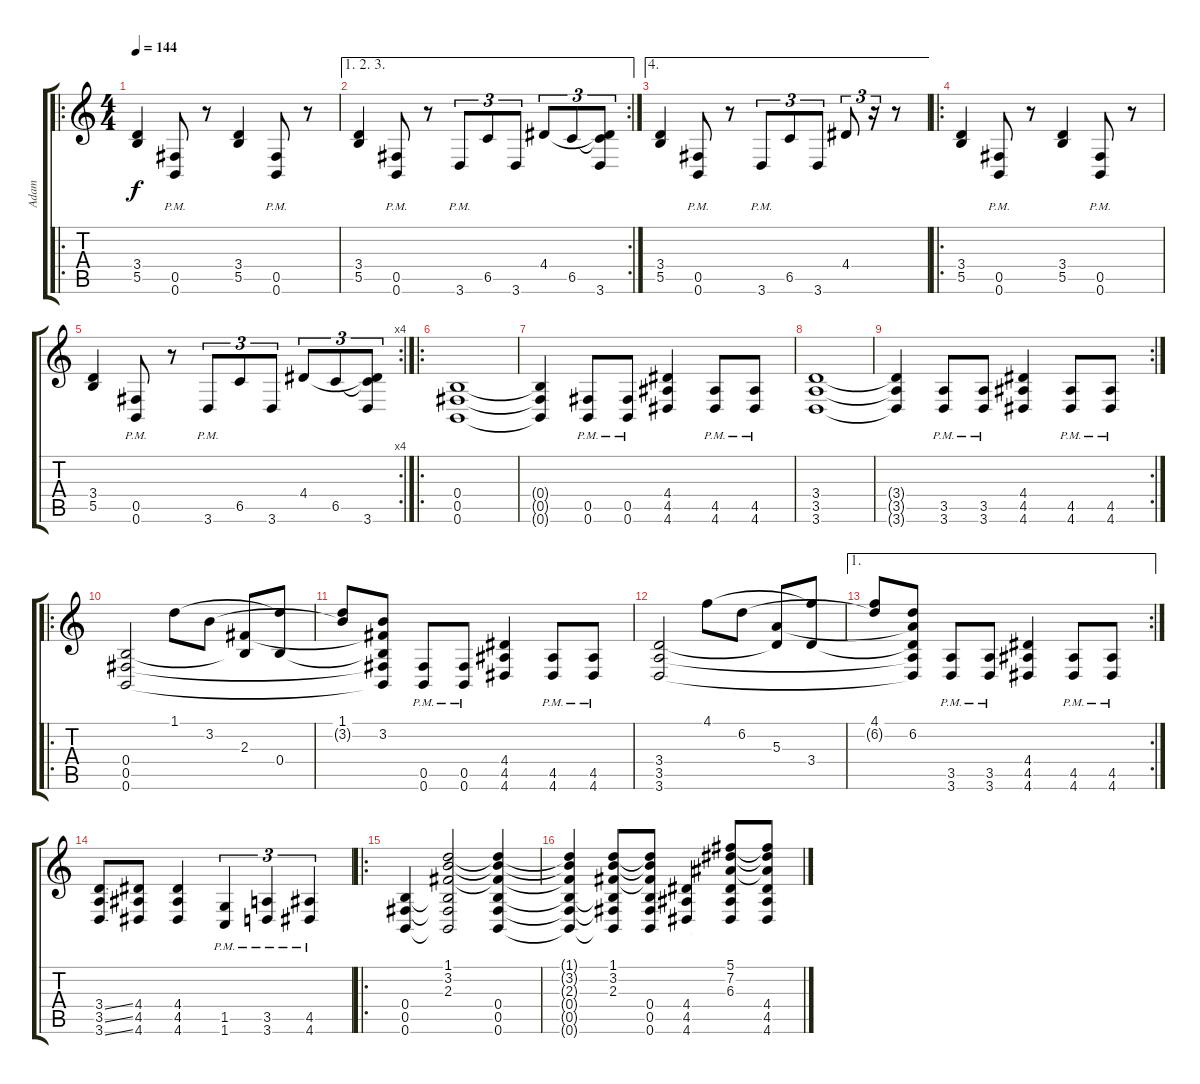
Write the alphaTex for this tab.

\track ("Adam" "Adam") {instrument distortionguitar}
\staff {score tabs}
\tuning (Db4 Ab3 E3 B2 Gb2 B1) {hide}
\ro
\ts (4 4)
\tempo 144
\clef g2
\ks c
(3.4 5.5).4{dy f} (0.5{pm} 0.6{pm}).8 r.8 (3.4 5.5).4 (0.5{pm} 0.6{pm}).8 r.8 |
\ae (1 2 3)
\rc 2
(3.4 5.5).4 (0.5{pm} 0.6{pm}).8 r.8 3.6{pm}.8{tu (3 2)} 6.5.8{tu (3 2)} 3.6.8{tu (3 2)} 4.4.8{tu (3 2)} 6.5.8{tu (3 2)} (4.4{t} 6.5{t} 3.6).8{tu (3 2)} |
\ae 4
(3.4 5.5).4 (0.5{pm} 0.6{pm}).8 r.8 3.6{pm}.8{tu (3 2)} 6.5.8{tu (3 2)} 3.6.8{tu (3 2)} 4.4.8{tu (3 2)} r.16{tu (3 2)} r.8 |
\ro
(3.4 5.5).4 (0.5{pm} 0.6{pm}).8 r.8 (3.4 5.5).4 (0.5{pm} 0.6{pm}).8 r.8 |
\rc 4
(3.4 5.5).4 (0.5{pm} 0.6{pm}).8 r.8 3.6{pm}.8{tu (3 2)} 6.5.8{tu (3 2)} 3.6.8{tu (3 2)} 4.4.8{tu (3 2)} 6.5.8{tu (3 2)} (4.4{t} 6.5{t} 3.6).8{tu (3 2)} |
\ro
(0.4 0.5 0.6).1 |
(0.4{t} 0.5{t} 0.6{t}).4 (0.5{pm} 0.6{pm}).8 (0.5{pm} 0.6{pm}).8 (4.4 4.5 4.6).4 (4.5{pm} 4.6{pm}).8 (4.5{pm} 4.6{pm}).8 |
(3.4 3.5 3.6).1 |
\rc 2
(3.4{t} 3.5{t} 3.6{t}).4 (3.5{pm} 3.6{pm}).8 (3.5{pm} 3.6{pm}).8 (4.4 4.5 4.6).4 (4.5{pm} 4.6{pm}).8 (4.5{pm} 4.6{pm}).8 |
\ro
(0.4 0.5 0.6).2 1.1.8 3.2.8 (2.3 0.4{t}).8 (1.1{t} 0.4).8 |
(1.1 3.2{t}).8 (3.2 2.3{t} 0.4{t} 0.5{t} 0.6{t}).8 (0.5{pm} 0.6{pm}).8 (0.5{pm} 0.6{pm}).8 (4.4 4.5 4.6).4 (4.5{pm} 4.6{pm}).8 (4.5{pm} 4.6{pm}).8 |
(3.4 3.5 3.6).2 4.1.8 6.2.8 (5.3 3.4{t}).8 (4.1{t} 3.4).8 |
\ae 1
\rc 2
(4.1 6.2{t}).8 (6.2 5.3{t} 3.4{t} 3.5{t} 3.6{t}).8 (3.5{pm} 3.6{pm}).8 (3.5{pm} 3.6{pm}).8 (4.4 4.5 4.6).4 (4.5{pm} 4.6{pm}).8 (4.5{pm} 4.6{pm}).8 |
(3.4{ss} 3.5{ss} 3.6{ss}).8 (4.4 4.5 4.6).8 (4.4 4.5 4.6).4 (1.5{pm} 1.6{pm}).4{tu (3 2)} (3.5{pm} 3.6{pm}).4{tu (3 2)} (4.5{pm} 4.6{pm}).4{tu (3 2)} |
\ro
(0.4 0.5 0.6).4 (1.1 3.2 2.3 0.4{t} 0.5{t} 0.6{t}).2 (1.1{t} 3.2{t} 2.3{t} 0.4 0.5 0.6).4 |
(1.1{t} 3.2{t} 2.3{t} 0.4{t} 0.5{t} 0.6{t}).4 (1.1 3.2 2.3 0.4{t} 0.5{t} 0.6{t}).8 (1.1{t} 3.2{t} 2.3{t} 0.4 0.5 0.6).8 (4.4 4.5 4.6).4 (5.1 7.2 6.3 4.4{t} 4.5{t} 4.6{t}).8 (5.1{t} 7.2{t} 6.3{t} 4.4 4.5 4.6).8
